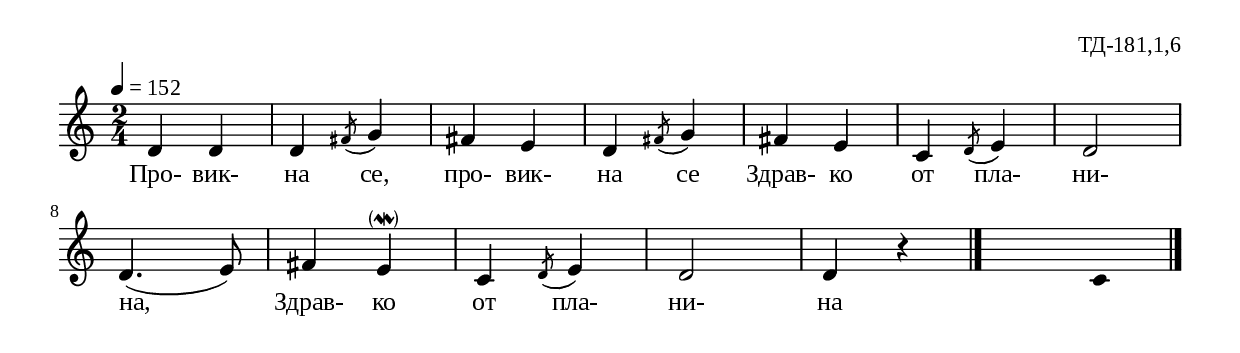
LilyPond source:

%{
laz_181_1_06
%}

\include "td-preamble.ly"

\score {
\relative c' {
 \tempo 4 = 152
 \time 2/4
d4 d | d \acciaccatura fis8 g4 | fis e | d \acciaccatura fis8 g4 | fis e | 
c \acciaccatura d8 e4 | d2 | 
\break
d4.( e8) | 
\parS
fis4 e-\parenthesize\mordent | c \acciaccatura d8 e4 | d2 |
d4 r
 \bar "|."
 s4 \fixB c
 \bar "|." 
}
\addlyrics { Про- вик- на се, про- вик- на се Здрав- ко от пла- ни- на,  
Здрав- ко от пла- ни- на }
%
\layout {
  indent = #0
  line-width = 190\mm
  ragged-right=##f
}
%
\midi { 
	\context {
		\Score
		tempoWholesPerMinute = #(ly:make-moment 152 4)
		}
	}
}
%
\header{
  opus = "ТД-181,1,6"
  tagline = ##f
}


